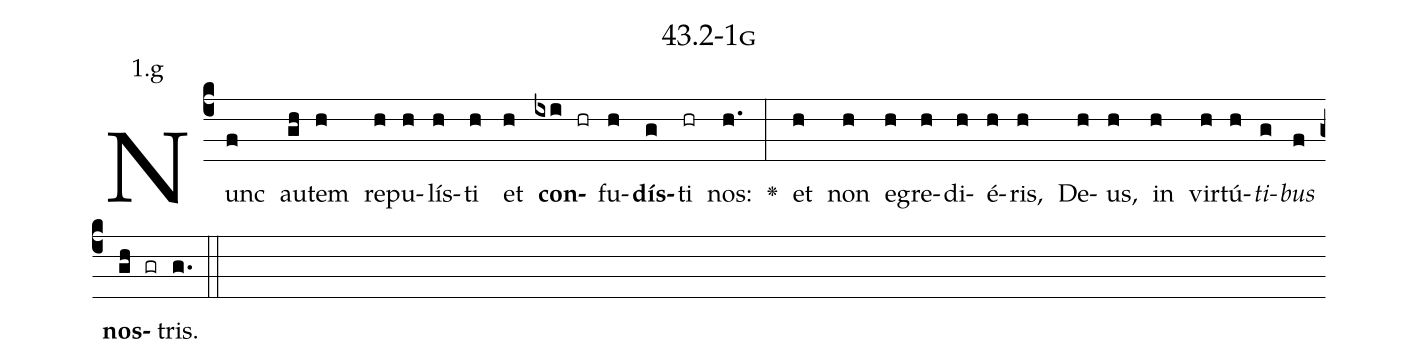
name: 43.2-1g;
annotation: 1.g;
%%
(c4)Nunc(f) au(gh)tem(h) re(h)pu(h)lís(h)ti(h) et(h) <b>con</b>(ixi hr)fu(h)<b>dís</b>(g)ti(hr) nos:(h.) <v>\greheightstar</v>(:) et(h) non(h) e(h)gre(h)di(h)é(h)ris,(h) De(h)us,(h) in(h) vir(h)tú(h)<i>ti</i>(g)<i>bus</i>(f) <b>nos</b>(gh gr)tris.(g.) (::)


%E(h) u(h) o(g) u(f) a(gh) e.(g.) (::)
